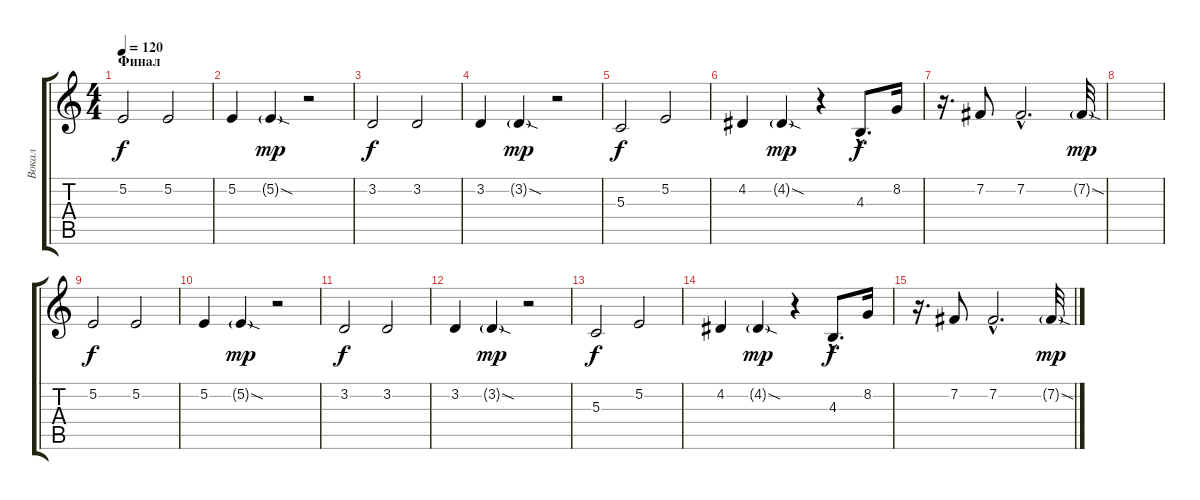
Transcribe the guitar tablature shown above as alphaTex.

\track ("Вокал" "Вокал") {instrument choiraahs}
\staff {score tabs}
\tuning (E4 B3 G3 D3 A2 E2) {hide}
\ts (4 4)
\section ("" "Финал")
\tempo 120
\clef g2
\ks c
5.2.2{dy f} 5.2.2 |
5.2.4 5.2{sod g}.4{dy mp} r.2 |
3.2.2{dy f} 3.2.2 |
3.2.4 3.2{sod g}.4{dy mp} r.2 |
5.3.2{dy f} 5.2.2 |
4.2.4 4.2{sod g}.4{dy mp} r.4 4.3{hac}.8{d dy f} 8.2.16 |
r.16{d} 7.2.8 7.2{hac}.2{d} 7.2{sod g}.32{dy mp} |
|
5.2.2{dy f} 5.2.2 |
5.2.4 5.2{sod g}.4{dy mp} r.2 |
3.2.2{dy f} 3.2.2 |
3.2.4 3.2{sod g}.4{dy mp} r.2 |
5.3.2{dy f} 5.2.2 |
4.2.4 4.2{sod g}.4{dy mp} r.4 4.3{hac}.8{d dy f} 8.2.16 |
r.16{d} 7.2.8 7.2{hac}.2{d} 7.2{sod g}.32{dy mp}
